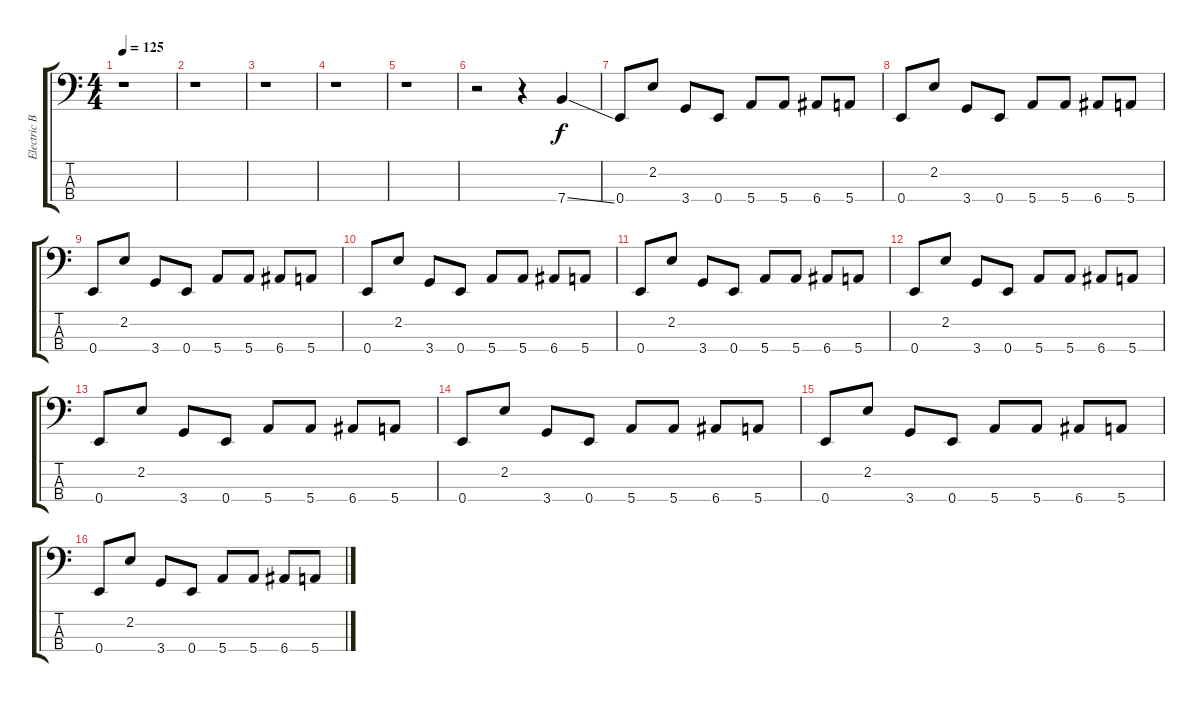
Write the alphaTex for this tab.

\track ("Electric Bass" "Electric B") {instrument electricbasspick}
\staff {score tabs}
\tuning (G2 D2 A1 E1) {hide}
\ts (4 4)
\tempo 125
\clef f4
\ks c
r.1{dy f instrument electricbasspick} |
r.1 |
r.1 |
r.1 |
r.1 |
r.2 r.4 7.4{ss}.4 |
0.4.8 2.2.8 3.4.8 0.4.8 5.4.8 5.4.8 6.4.8 5.4.8 |
0.4.8 2.2.8 3.4.8 0.4.8 5.4.8 5.4.8 6.4.8 5.4.8 |
0.4.8 2.2.8 3.4.8 0.4.8 5.4.8 5.4.8 6.4.8 5.4.8 |
0.4.8 2.2.8 3.4.8 0.4.8 5.4.8 5.4.8 6.4.8 5.4.8 |
0.4.8 2.2.8 3.4.8 0.4.8 5.4.8 5.4.8 6.4.8 5.4.8 |
0.4.8 2.2.8 3.4.8 0.4.8 5.4.8 5.4.8 6.4.8 5.4.8 |
0.4.8 2.2.8 3.4.8 0.4.8 5.4.8 5.4.8 6.4.8 5.4.8 |
0.4.8 2.2.8 3.4.8 0.4.8 5.4.8 5.4.8 6.4.8 5.4.8 |
0.4.8 2.2.8 3.4.8 0.4.8 5.4.8 5.4.8 6.4.8 5.4.8 |
0.4.8 2.2.8 3.4.8 0.4.8 5.4.8 5.4.8 6.4.8 5.4.8
